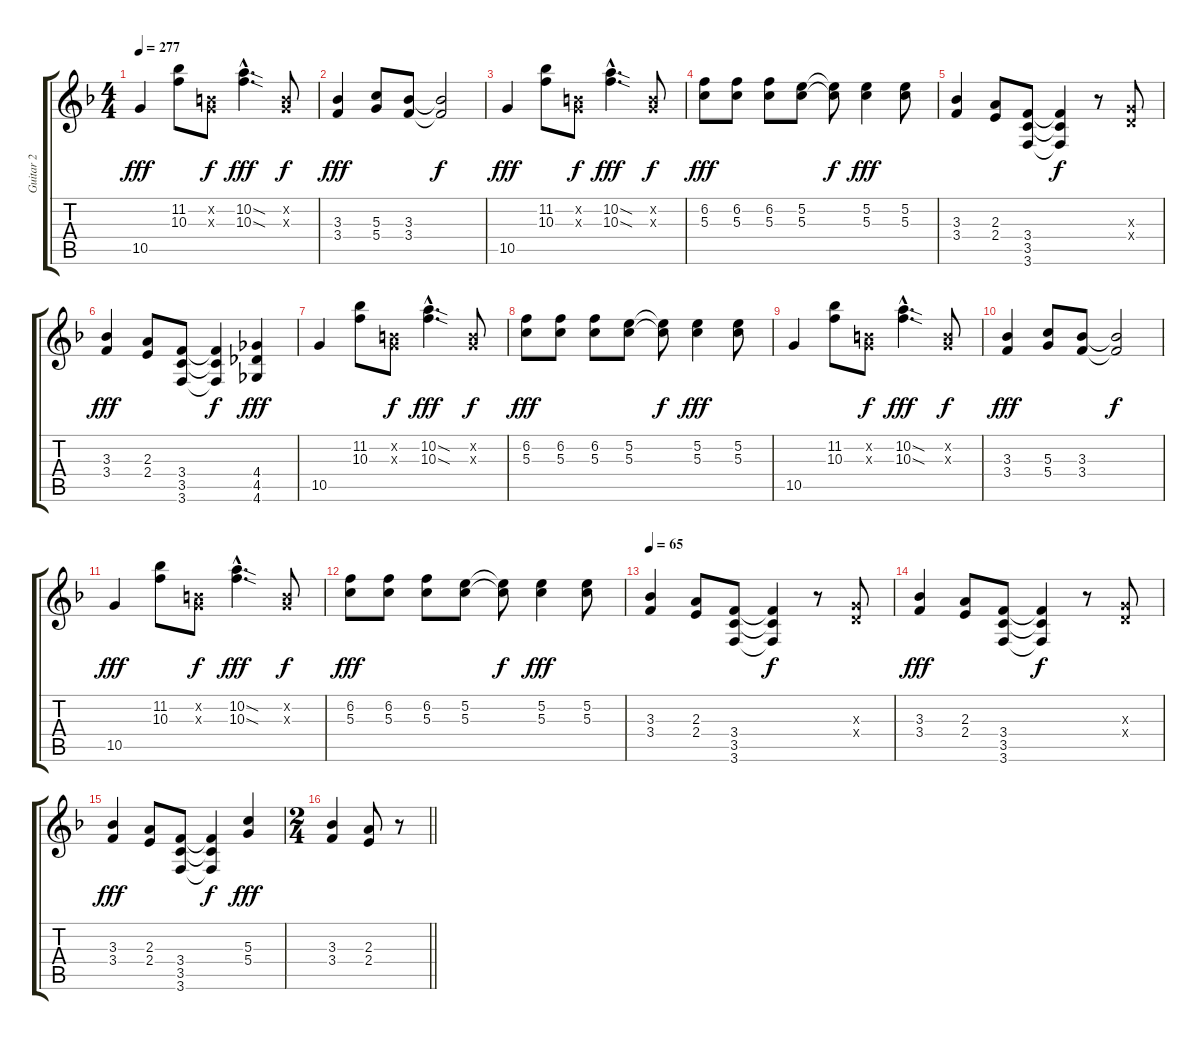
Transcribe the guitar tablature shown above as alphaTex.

\track ("Guitar 2" "Guitar 2") {instrument distortionguitar}
\staff {score tabs}
\tuning (E4 B3 G3 D3 A2 D2) {hide}
\ts (4 4)
\tempo 277
\clef g2
\ks f
10.5.4{dy fff} (11.2 10.3).8 (0.2{x} 0.3{x}).8{dy f} (10.2{sod hac} 10.3{sod hac}).4{d dy fff} (0.2{x} 0.3{x}).8{dy f} |
(3.3 3.4).4{dy fff} (5.3 5.4).8 (3.3 3.4).8 (3.3{t} 3.4{t}).2{dy f} |
10.5.4{dy fff} (11.2 10.3).8 (0.2{x} 0.3{x}).8{dy f} (10.2{sod hac} 10.3{sod hac}).4{d dy fff} (0.2{x} 0.3{x}).8{dy f} |
(6.2 5.3).8{dy fff} (6.2 5.3).8 (6.2 5.3).8 (5.2 5.3).8 (5.2{t} 5.3{t}).8{dy f} (5.2 5.3).4{dy fff} (5.2 5.3).8 |
(3.3 3.4).4 (2.3 2.4).8 (3.4 3.5 3.6).8 (3.4{t} 3.5{t} 3.6{t}).4{dy f} r.8 (0.3{x} 0.4{x}).8 |
(3.3 3.4).4{dy fff} (2.3 2.4).8 (3.4 3.5 3.6).8 (3.4{t} 3.5{t} 3.6{t}).4{dy f} (4.4 4.5 4.6).4{dy fff} |
10.5.4 (11.2 10.3).8 (0.2{x} 0.3{x}).8{dy f} (10.2{sod hac} 10.3{sod hac}).4{d dy fff} (0.2{x} 0.3{x}).8{dy f} |
(6.2 5.3).8{dy fff} (6.2 5.3).8 (6.2 5.3).8 (5.2 5.3).8 (5.2{t} 5.3{t}).8{dy f} (5.2 5.3).4{dy fff} (5.2 5.3).8 |
10.5.4 (11.2 10.3).8 (0.2{x} 0.3{x}).8{dy f} (10.2{sod hac} 10.3{sod hac}).4{d dy fff} (0.2{x} 0.3{x}).8{dy f} |
(3.3 3.4).4{dy fff} (5.3 5.4).8 (3.3 3.4).8 (3.3{t} 3.4{t}).2{dy f} |
10.5.4{dy fff} (11.2 10.3).8 (0.2{x} 0.3{x}).8{dy f} (10.2{sod hac} 10.3{sod hac}).4{d dy fff} (0.2{x} 0.3{x}).8{dy f} |
(6.2 5.3).8{dy fff} (6.2 5.3).8 (6.2 5.3).8 (5.2 5.3).8 (5.2{t} 5.3{t}).8{dy f} (5.2 5.3).4{dy fff} (5.2 5.3).8 |
\tempo 65
(3.3 3.4).4 (2.3 2.4).8 (3.4 3.5 3.6).8 (3.4{t} 3.5{t} 3.6{t}).4{dy f} r.8 (0.3{x} 0.4{x}).8 |
(3.3 3.4).4{dy fff} (2.3 2.4).8 (3.4 3.5 3.6).8 (3.4{t} 3.5{t} 3.6{t}).4{dy f} r.8 (0.3{x} 0.4{x}).8 |
(3.3 3.4).4{dy fff} (2.3 2.4).8 (3.4 3.5 3.6).8 (3.4{t} 3.5{t} 3.6{t}).4{dy f} (5.3 5.4).4{dy fff} |
\ts (2 4)
\barLineRight lightlight
(3.3 3.4).4 (2.3 2.4).8 r.8
